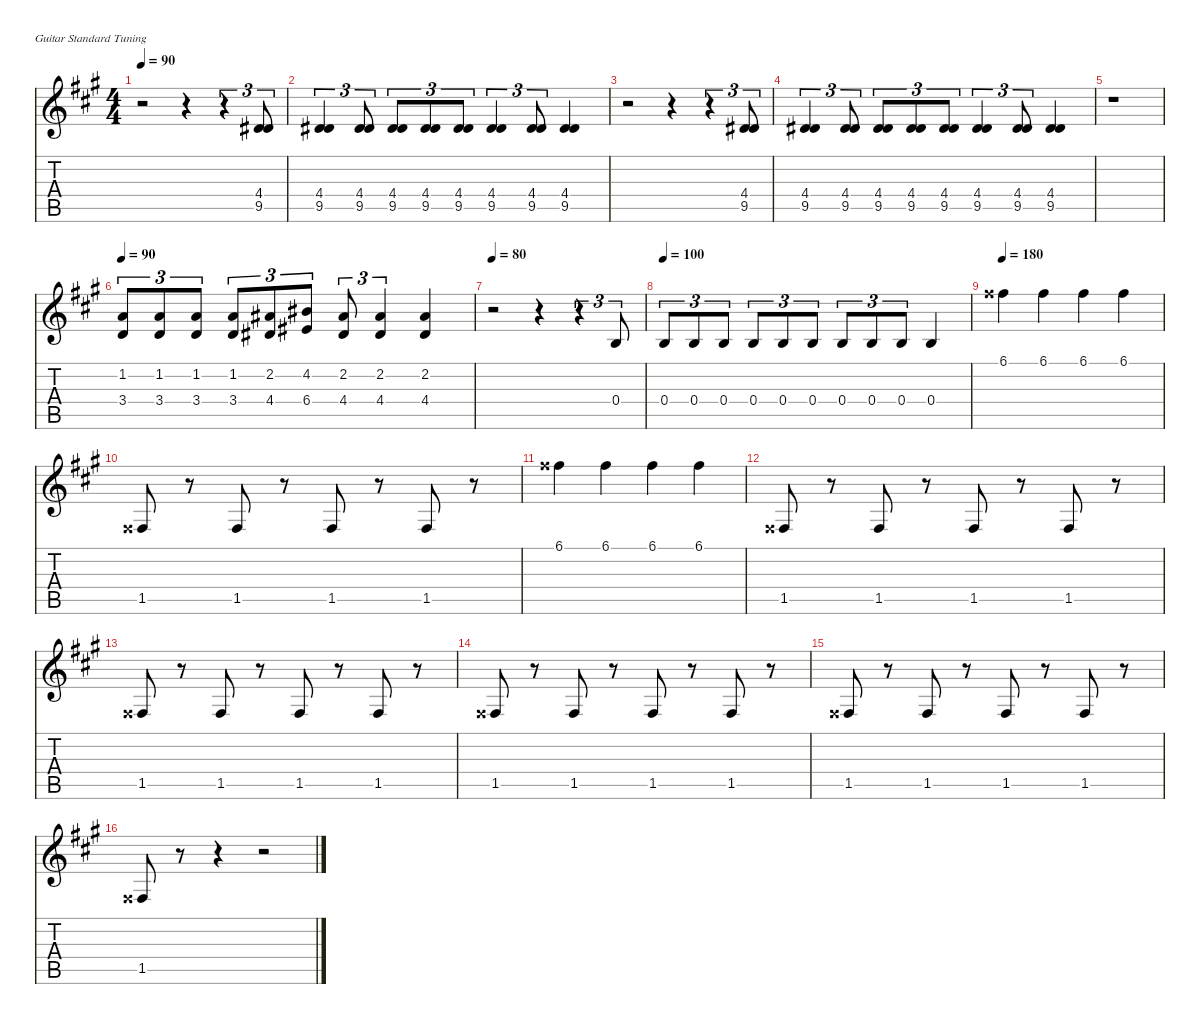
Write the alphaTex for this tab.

\defaultSystemsLayout 4
\hideDynamics
\bracketExtendMode nobrackets
\singleTrackTrackNamePolicy hidden
\multiTrackTrackNamePolicy hidden
\firstSystemTrackNameMode fullname
\firstSystemTrackNameOrientation horizontal
\otherSystemsTrackNameOrientation horizontal
\track ("Vocals" "sax.") {instrument altosax}
\staff {score tabs}
\tuning (E4 B3 G3 D3 A2 E2)
\displaytranspose 9
\ts (4 4)
\tempo 90
\clef g2
\ks a
r.2{dy mp beam Down} r.4{beam Down} r.4{tu (3 2) beam Down} (4.4{acc #} 9.5{acc #}).8{tu (3 2) dy f beam Up} |
(4.4{acc #} 9.5{acc #}).4{tu (3 2) beam Up} (4.4{acc #} 9.5{acc #}).8{tu (3 2) beam Up} (4.4{acc #} 9.5{acc #}).8{tu (3 2) beam Up} (4.4{acc #} 9.5{acc #}).8{tu (3 2) beam Up} (4.4{acc #} 9.5{acc #}).8{tu (3 2) beam Up} (4.4{acc #} 9.5{acc #}).4{tu (3 2) beam Up} (4.4{acc #} 9.5{acc #}).8{tu (3 2) beam Up} (4.4{acc #} 9.5{acc #}).4{beam Up} |
r.2{beam Down} r.4{beam Down} r.4{tu (3 2) beam Down} (4.4{acc #} 9.5{acc #}).8{tu (3 2) beam Up} |
(4.4{acc #} 9.5{acc #}).4{tu (3 2) beam Up} (4.4{acc #} 9.5{acc #}).8{tu (3 2) beam Up} (4.4{acc #} 9.5{acc #}).8{tu (3 2) beam Up} (4.4{acc #} 9.5{acc #}).8{tu (3 2) beam Up} (4.4{acc #} 9.5{acc #}).8{tu (3 2) beam Up} (4.4{acc #} 9.5{acc #}).4{tu (3 2) beam Up} (4.4{acc #} 9.5{acc #}).8{tu (3 2) beam Up} (4.4{acc #} 9.5{acc #}).4{beam Up} |
r.1{beam Down} |
\tempo 90
(1.2{acc forcenatural} 3.4{acc forcenatural}).8{tu (3 2) dy mp beam Up} (1.2{acc forcenatural} 3.4{acc forcenatural}).8{tu (3 2) beam Up} (1.2{acc forcenatural} 3.4{acc forcenatural}).8{tu (3 2) beam Up} (1.2{acc forcenatural} 3.4{acc forcenatural}).8{tu (3 2) beam Up} (2.2{acc #} 4.4{acc #}).8{tu (3 2) beam Up} (4.2{acc #} 6.4{acc #}).8{tu (3 2) beam Up} (2.2{acc #} 4.4{acc #}).8{tu (3 2) beam Up} (2.2{acc #} 4.4{acc #}).4{tu (3 2) beam Up} (2.2{acc #} 4.4{acc #}).4{beam Up} |
\tempo 80
r.2{beam Down} r.4{beam Down} r.4{tu (3 2) beam Down} 0.4{acc forcenatural}.8{tu (3 2) dy f beam Up} |
\tempo 100
0.4{acc forcenatural}.8{tu (3 2) beam Up} 0.4{acc forcenatural}.8{tu (3 2) beam Up} 0.4{acc forcenatural}.8{tu (3 2) beam Up} 0.4{acc forcenatural}.8{tu (3 2) beam Up} 0.4{acc forcenatural}.8{tu (3 2) beam Up} 0.4{acc forcenatural}.8{tu (3 2) beam Up} 0.4{acc forcenatural}.8{tu (3 2) beam Up} 0.4{acc forcenatural}.8{tu (3 2) beam Up} 0.4{acc forcenatural}.8{tu (3 2) beam Up} 0.4{acc forcenatural}.4{beam Up} |
\tempo 180
6.1{acc x}.4{beam Down} 6.1{acc x}.4{beam Down} 6.1{acc x}.4{beam Down} 6.1{acc x}.4{beam Down} |
1.5{acc x}.8{beam Up} r.8{beam Up} 1.5{acc x}.8{beam Up} r.8{beam Up} 1.5{acc x}.8{beam Up} r.8{beam Up} 1.5{acc x}.8{beam Up} r.8{beam Up} |
6.1{acc x}.4{beam Down} 6.1{acc x}.4{beam Down} 6.1{acc x}.4{beam Down} 6.1{acc x}.4{beam Down} |
1.5{acc x}.8{beam Up} r.8{beam Up} 1.5{acc x}.8{beam Up} r.8{beam Up} 1.5{acc x}.8{beam Up} r.8{beam Up} 1.5{acc x}.8{beam Up} r.8{beam Up} |
1.5{acc x}.8{beam Up} r.8{beam Up} 1.5{acc x}.8{beam Up} r.8{beam Up} 1.5{acc x}.8{beam Up} r.8{beam Up} 1.5{acc x}.8{beam Up} r.8{beam Up} |
1.5{acc x}.8{beam Up} r.8{beam Up} 1.5{acc x}.8{beam Up} r.8{beam Up} 1.5{acc x}.8{beam Up} r.8{beam Up} 1.5{acc x}.8{beam Up} r.8{beam Up} |
1.5{acc x}.8{beam Up} r.8{beam Up} 1.5{acc x}.8{beam Up} r.8{beam Up} 1.5{acc x}.8{beam Up} r.8{beam Up} 1.5{acc x}.8{beam Up} r.8{beam Up} |
1.5{acc x}.8{beam Up} r.8{beam Up} r.4{beam Up} r.2{beam Up}
